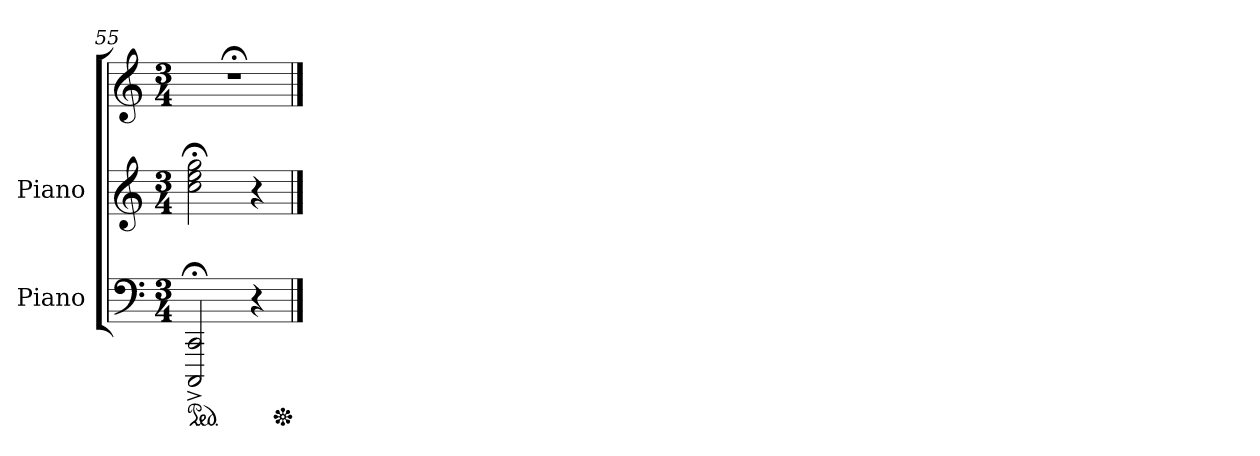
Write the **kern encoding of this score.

**kern	**kern	**kern
*part2	*part1	*part1
*staff3	*staff2	*staff1
*I"Piano	*I"Piano	*
*I'Pno	*I'Pno	*
*clefF4	*clefG2	*clefG2
*k[]	*k[]	*k[]
*M3/4	*M3/4	*M3/4
*MM56	*MM56	*MM56
*ped	*	*
=55	=55	=55
2CCC/;<^ 2CC/;<^	2cc\;< 2ee\;< 2gg\;<	2.r;<
4r	4r	.
*Xped	*	*
==	==	==
*-	*-	*-
